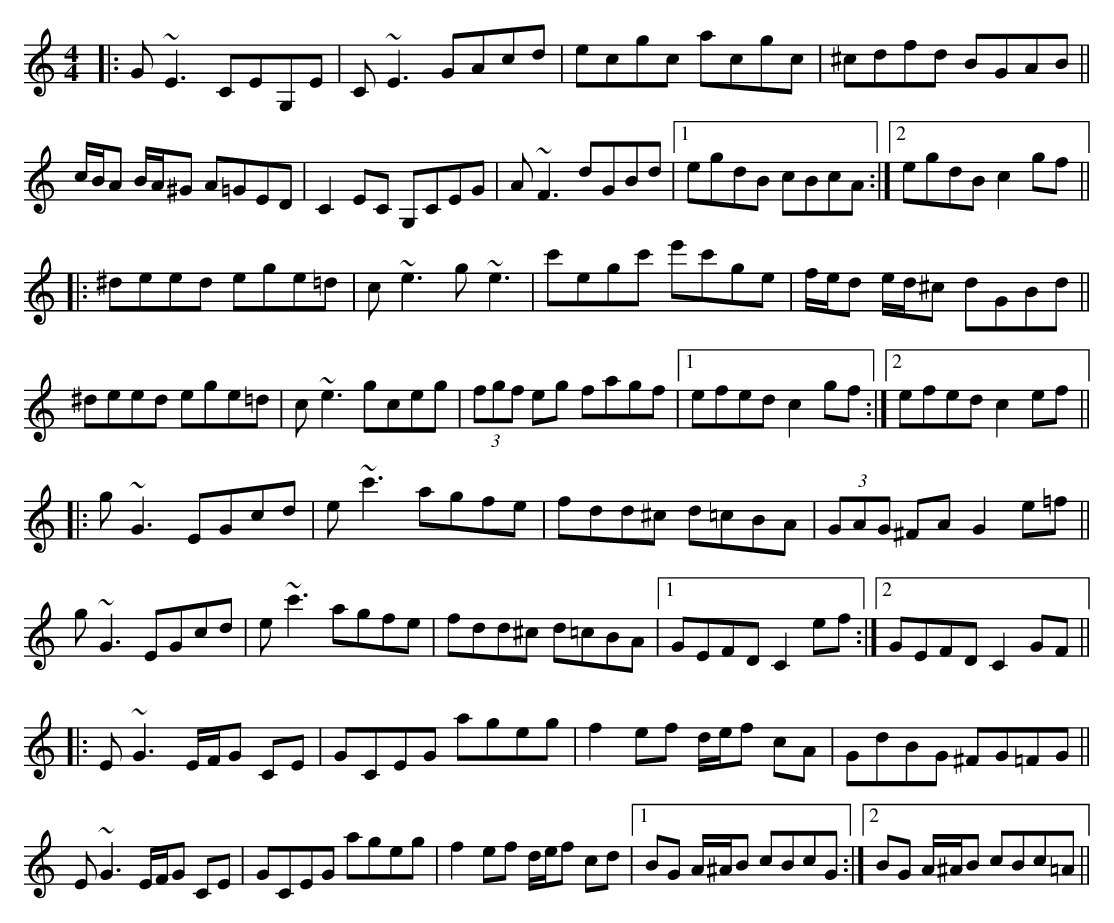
X:1
M:4/4
K:C
|:G~E3 CEG,E|C~E3 GAcd|ecgc acgc|^cdfd BGAB||
c/B/A B/A/^G A=GED|C2EC G,CEG|A~F3 dGBd|1 egdB cBcA:|2 egdB c2gf||
|:^deed ege=d|c~e3 g~e3|c'egc' e'c'ge|f/e/d e/d/^c dGBd||
^deed ege=d|c~e3 gceg|(3fgf eg fagf|1 efed c2 gf:|2 efed c2 ef||
|:g~G3 EGcd|e~c'3 agfe|fdd^c d=cBA|(3GAG ^FA G2 e=f||
g~G3 EGcd|e~c'3 agfe|fdd^c d=cBA|1 GEFD C2 ef:|2 GEFD C2 GF||
|:E~G3 E/F/G CE|GCEG ageg|f2 ef d/e/f cA|GdBG ^FG=FG||
E~G3 E/F/G CE|GCEG ageg|f2 ef d/e/f cd|1 BG A/^A/B cBcG:|2 BG A/^A/B cBc=A||
